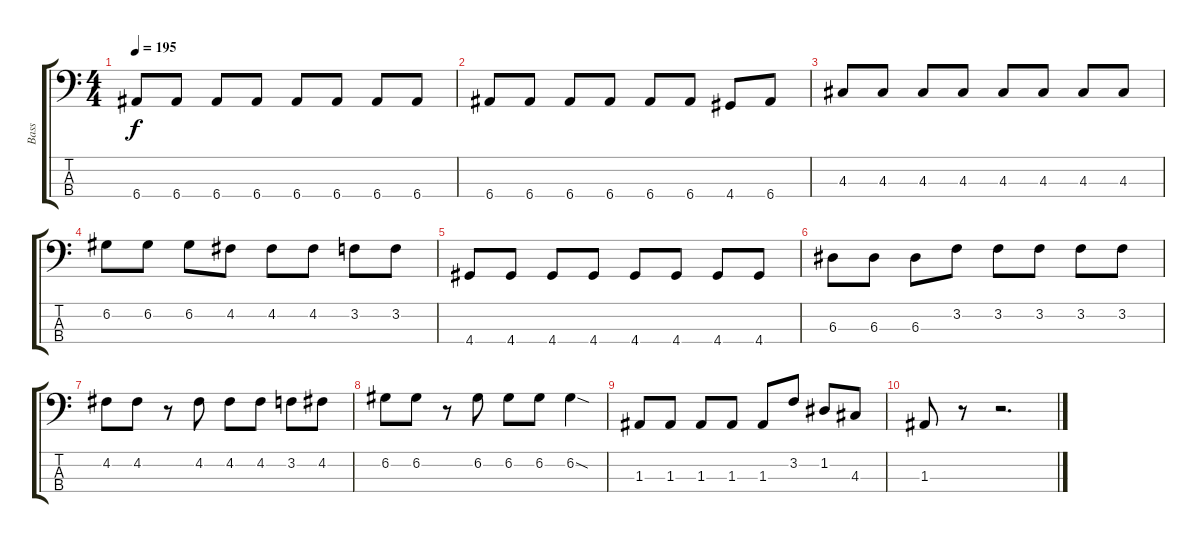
\track ("Bass" "Bass") {instrument electricbasspick}
\staff {score tabs}
\tuning (G2 D2 A1 E1) {hide}
\ts (4 4)
\tempo 195
\clef f4
\ks c
6.4.8{dy f} 6.4.8 6.4.8 6.4.8 6.4.8 6.4.8 6.4.8 6.4.8 |
6.4.8 6.4.8 6.4.8 6.4.8 6.4.8 6.4.8 4.4.8 6.4.8 |
4.3.8 4.3.8 4.3.8 4.3.8 4.3.8 4.3.8 4.3.8 4.3.8 |
6.2.8 6.2.8 6.2.8 4.2.8 4.2.8 4.2.8 3.2.8 3.2.8 |
4.4.8 4.4.8 4.4.8 4.4.8 4.4.8 4.4.8 4.4.8 4.4.8 |
6.3.8 6.3.8 6.3.8 3.2.8 3.2.8 3.2.8 3.2.8 3.2.8 |
4.2.8 4.2.8 r.8 4.2.8 4.2.8 4.2.8 3.2.8 4.2.8 |
6.2.8 6.2.8 r.8 6.2.8 6.2.8 6.2.8 6.2{sod}.4 |
1.3.8 1.3.8 1.3.8 1.3.8 1.3.8 3.2.8 1.2.8 4.3.8 |
1.3.8 r.8 r.2{d}
